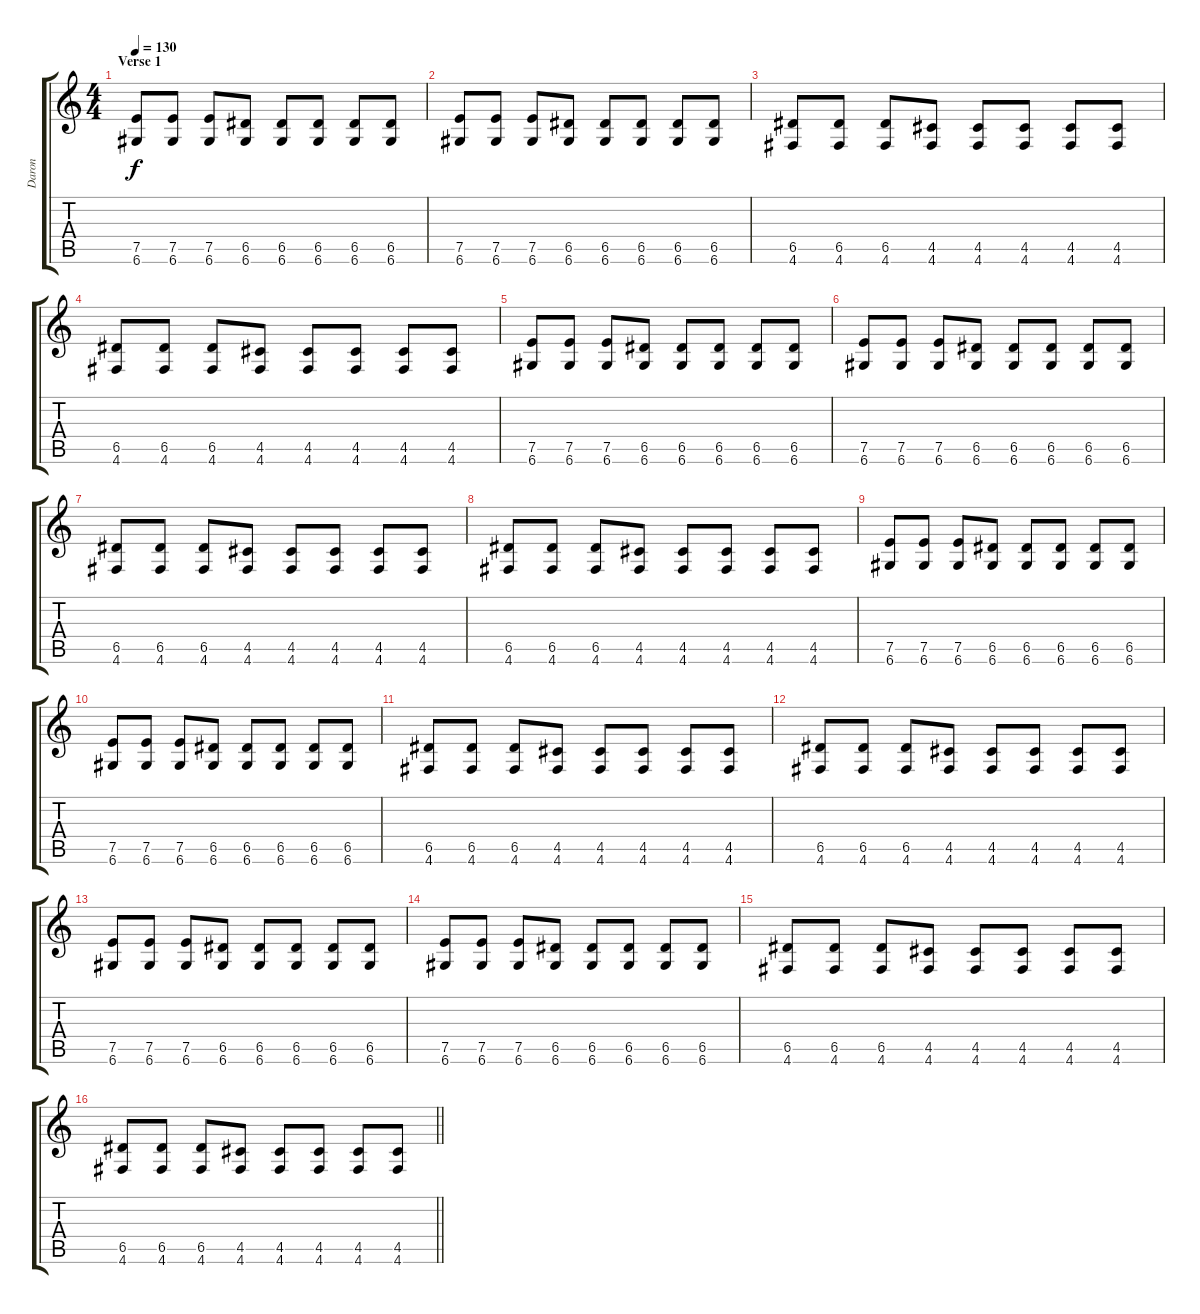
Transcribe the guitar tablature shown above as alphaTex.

\track ("Daron" "Daron") {instrument overdrivenguitar}
\staff {score tabs}
\tuning (E4 B3 G3 D3 A2 D2) {hide}
\ts (4 4)
\section ("" "Verse 1")
\tempo 130
\clef g2
\ks c
(7.5 6.6).8{dy f} (7.5 6.6).8 (7.5 6.6).8 (6.5 6.6).8 (6.5 6.6).8 (6.5 6.6).8 (6.5 6.6).8 (6.5 6.6).8 |
(7.5 6.6).8 (7.5 6.6).8 (7.5 6.6).8 (6.5 6.6).8 (6.5 6.6).8 (6.5 6.6).8 (6.5 6.6).8 (6.5 6.6).8 |
(6.5 4.6).8 (6.5 4.6).8 (6.5 4.6).8 (4.5 4.6).8 (4.5 4.6).8 (4.5 4.6).8 (4.5 4.6).8 (4.5 4.6).8 |
(6.5 4.6).8 (6.5 4.6).8 (6.5 4.6).8 (4.5 4.6).8 (4.5 4.6).8 (4.5 4.6).8 (4.5 4.6).8 (4.5 4.6).8 |
(7.5 6.6).8 (7.5 6.6).8 (7.5 6.6).8 (6.5 6.6).8 (6.5 6.6).8 (6.5 6.6).8 (6.5 6.6).8 (6.5 6.6).8 |
(7.5 6.6).8 (7.5 6.6).8 (7.5 6.6).8 (6.5 6.6).8 (6.5 6.6).8 (6.5 6.6).8 (6.5 6.6).8 (6.5 6.6).8 |
(6.5 4.6).8 (6.5 4.6).8 (6.5 4.6).8 (4.5 4.6).8 (4.5 4.6).8 (4.5 4.6).8 (4.5 4.6).8 (4.5 4.6).8 |
(6.5 4.6).8 (6.5 4.6).8 (6.5 4.6).8 (4.5 4.6).8 (4.5 4.6).8 (4.5 4.6).8 (4.5 4.6).8 (4.5 4.6).8 |
(7.5 6.6).8 (7.5 6.6).8 (7.5 6.6).8 (6.5 6.6).8 (6.5 6.6).8 (6.5 6.6).8 (6.5 6.6).8 (6.5 6.6).8 |
(7.5 6.6).8 (7.5 6.6).8 (7.5 6.6).8 (6.5 6.6).8 (6.5 6.6).8 (6.5 6.6).8 (6.5 6.6).8 (6.5 6.6).8 |
(6.5 4.6).8 (6.5 4.6).8 (6.5 4.6).8 (4.5 4.6).8 (4.5 4.6).8 (4.5 4.6).8 (4.5 4.6).8 (4.5 4.6).8 |
(6.5 4.6).8 (6.5 4.6).8 (6.5 4.6).8 (4.5 4.6).8 (4.5 4.6).8 (4.5 4.6).8 (4.5 4.6).8 (4.5 4.6).8 |
(7.5 6.6).8 (7.5 6.6).8 (7.5 6.6).8 (6.5 6.6).8 (6.5 6.6).8 (6.5 6.6).8 (6.5 6.6).8 (6.5 6.6).8 |
(7.5 6.6).8 (7.5 6.6).8 (7.5 6.6).8 (6.5 6.6).8 (6.5 6.6).8 (6.5 6.6).8 (6.5 6.6).8 (6.5 6.6).8 |
(6.5 4.6).8 (6.5 4.6).8 (6.5 4.6).8 (4.5 4.6).8 (4.5 4.6).8 (4.5 4.6).8 (4.5 4.6).8 (4.5 4.6).8 |
\barLineRight lightlight
(6.5 4.6).8 (6.5 4.6).8 (6.5 4.6).8 (4.5 4.6).8 (4.5 4.6).8 (4.5 4.6).8 (4.5 4.6).8 (4.5 4.6).8
